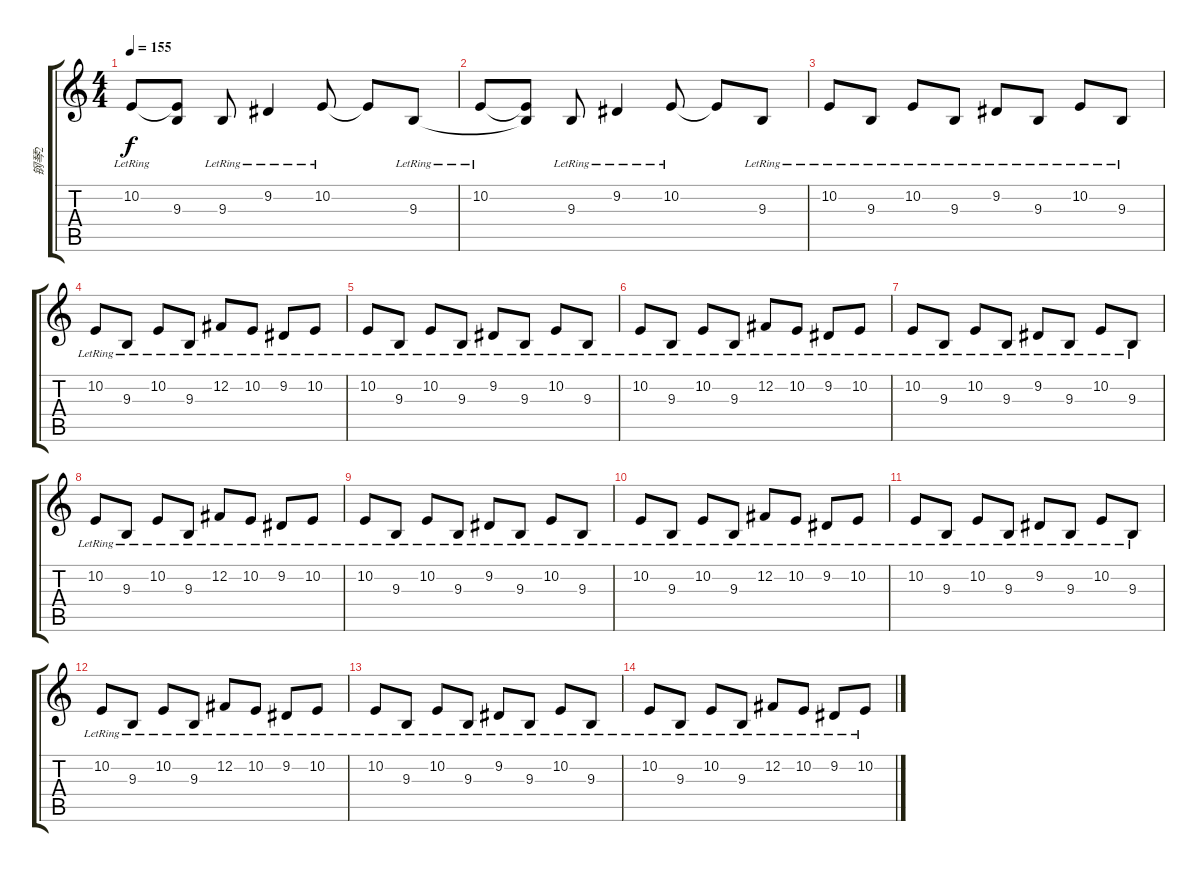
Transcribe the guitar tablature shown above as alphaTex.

\track ("钢琴2" "钢琴2") {instrument acousticgrandpiano}
\staff {score tabs}
\tuning (B3 Gb3 D3 A2 E2 B1) {hide}
\ts (4 4)
\tempo 155
\clef g2
\ks c
10.2{lr}.8{dy f} (10.2{t} 9.3{t}).8 9.3{lr}.8 9.2{lr}.4 10.2{lr}.8 10.2{t}.8 9.3{lr}.8 |
10.2{lr}.8 (10.2{t} 9.3{t}).8 9.3{lr}.8 9.2{lr}.4 10.2{lr}.8 10.2{t}.8 9.3{lr}.8 |
10.2{lr}.8 9.3{lr}.8 10.2{lr}.8 9.3{lr}.8 9.2{lr}.8 9.3{lr}.8 10.2{lr}.8 9.3{lr}.8 |
10.2{lr}.8 9.3{lr}.8 10.2{lr}.8 9.3{lr}.8 12.2{lr}.8 10.2{lr}.8 9.2{lr}.8 10.2{lr}.8 |
10.2{lr}.8 9.3{lr}.8 10.2{lr}.8 9.3{lr}.8 9.2{lr}.8 9.3{lr}.8 10.2{lr}.8 9.3{lr}.8 |
10.2{lr}.8 9.3{lr}.8 10.2{lr}.8 9.3{lr}.8 12.2{lr}.8 10.2{lr}.8 9.2{lr}.8 10.2{lr}.8 |
10.2{lr}.8 9.3{lr}.8 10.2{lr}.8 9.3{lr}.8 9.2{lr}.8 9.3{lr}.8 10.2{lr}.8 9.3{lr}.8 |
10.2{lr}.8 9.3{lr}.8 10.2{lr}.8 9.3{lr}.8 12.2{lr}.8 10.2{lr}.8 9.2{lr}.8 10.2{lr}.8 |
10.2{lr}.8 9.3{lr}.8 10.2{lr}.8 9.3{lr}.8 9.2{lr}.8 9.3{lr}.8 10.2{lr}.8 9.3{lr}.8 |
10.2{lr}.8 9.3{lr}.8 10.2{lr}.8 9.3{lr}.8 12.2{lr}.8 10.2{lr}.8 9.2{lr}.8 10.2{lr}.8 |
10.2{lr}.8 9.3{lr}.8 10.2{lr}.8 9.3{lr}.8 9.2{lr}.8 9.3{lr}.8 10.2{lr}.8 9.3{lr}.8 |
10.2{lr}.8 9.3{lr}.8 10.2{lr}.8 9.3{lr}.8 12.2{lr}.8 10.2{lr}.8 9.2{lr}.8 10.2{lr}.8 |
10.2{lr}.8 9.3{lr}.8 10.2{lr}.8 9.3{lr}.8 9.2{lr}.8 9.3{lr}.8 10.2{lr}.8 9.3{lr}.8 |
10.2{lr}.8 9.3{lr}.8 10.2{lr}.8 9.3{lr}.8 12.2{lr}.8 10.2{lr}.8 9.2{lr}.8 10.2{lr}.8
